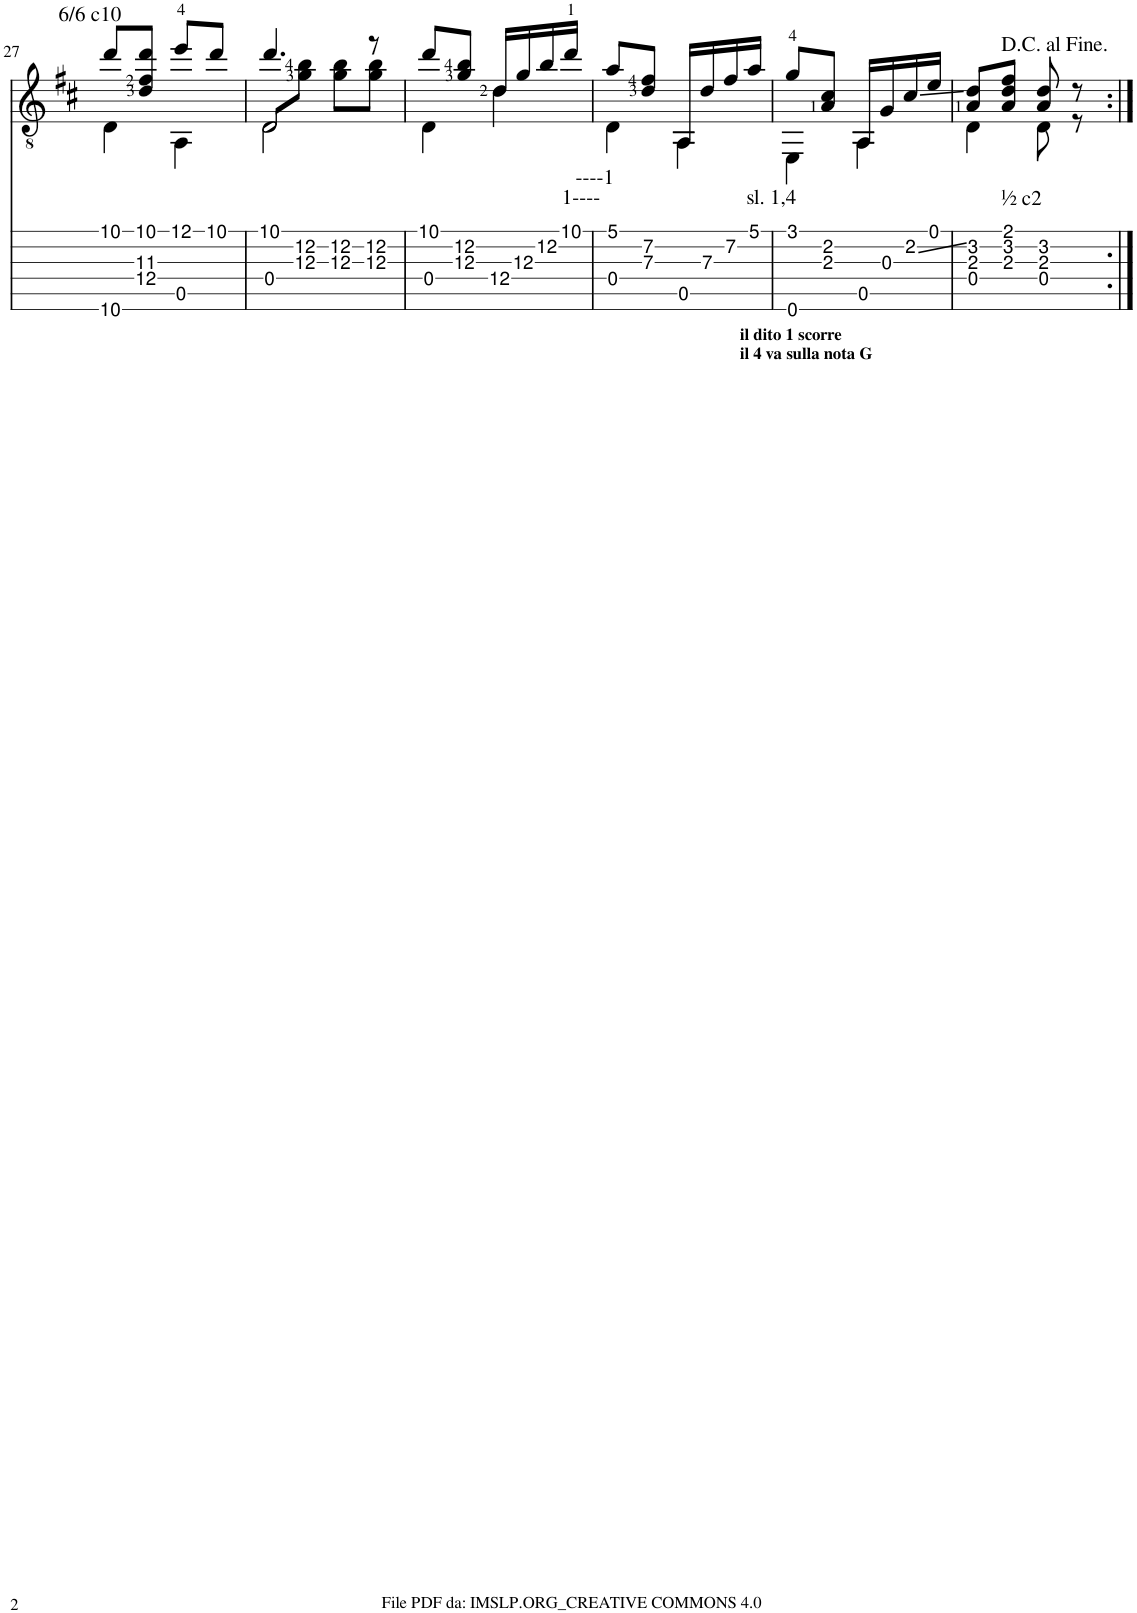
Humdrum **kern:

**kern	**kern
*part1	*part1
*staff2	*staff1
*I"Guitar	*
*I'Guit.	*
!!LO:PB:g=z
*	*clefGv2
*k[f#c#]	*k[f#c#]
*M2/4	*M2/4
=27	=27
*^	*^
!	!	!LO:TX:a:t=6/6 c10	!
8ddL	4D	8dd/L	4D\
8d\ 8f#\ 8dd\J	.	8d/ 8f#/ 8dd/J	.
8eeL	4AA	8ee/L	4AA\
8ddJ	.	8dd/J	.
=28	=28	=28	=28
*	*^	*	*
!	!	!	!	!LO:N:head=open
*	*	*	*	*^
4.dd	8DL	2D	4.dd/	8D/L	2D\
.	8g\ 8b\J	.	.	8g\ 8b\J	.
.	8g\ 8b\L	.	.	8g\ 8b\L	.
8r	8g\ 8b\J	.	8r	8g\ 8b\J	.
*	*v	*v	*	*	*
*	*	*	*v	*v
=29	=29	=29	=29
8ddL	4D	8dd/L	4D\
8g\ 8b\J	.	8g/ 8b/J	.
16dLL	4d	16d/LL	4d\
16gJ	.	16g/	.
16bL	.	16b/	.
!LO:TX:a:t=1----	!	!	!
16ddJJ	.	16dd/JJ	.
=30	=30	=30	=30
!LO:TX:a:t=----1	!	!	!
8aL	4D	8a/L	4D\
8d\ 8f#\J	.	8d/ 8f#/J	.
16AALL	4AA	16AA/LL	4AA\
16dJ	.	16d/	.
16f#L	.	16f#/	.
!LO:TX:a:t=sl. 1,4	!	!	!
!LO:TX:b:B:t=il dito 1 scorre	!	!	!
!LO:TX:b:t=il 4 va sulla nota G	!	!	!
16aJJ	.	16a/JJ	.
=31	=31	=31	=31
8gL	4EE	8g/L	4EE\
8A\ 8c#\J	.	8A/ 8c#/J	.
16AALL	4AA	16AA/LL	4AA\
16GJ	.	16G/	.
16c#L	.	16c#/	.
16eJJ	.	16e/JJ	.
=32	=32	=32	=32
8A\ 8d\L	4D	8A/ 8d/L	4D\
!LO:TX:a:t=½ c2	!	!	!
8A\ 8d\ 8f#\J	.	8A/ 8d/ 8f#/J	.
8A 8d	8D	8A/ 8d/	8D\
8r	8r	8r	8r
*v	*v	*	*
*	*v	*v
=:|!	=:|!
*-	*-
